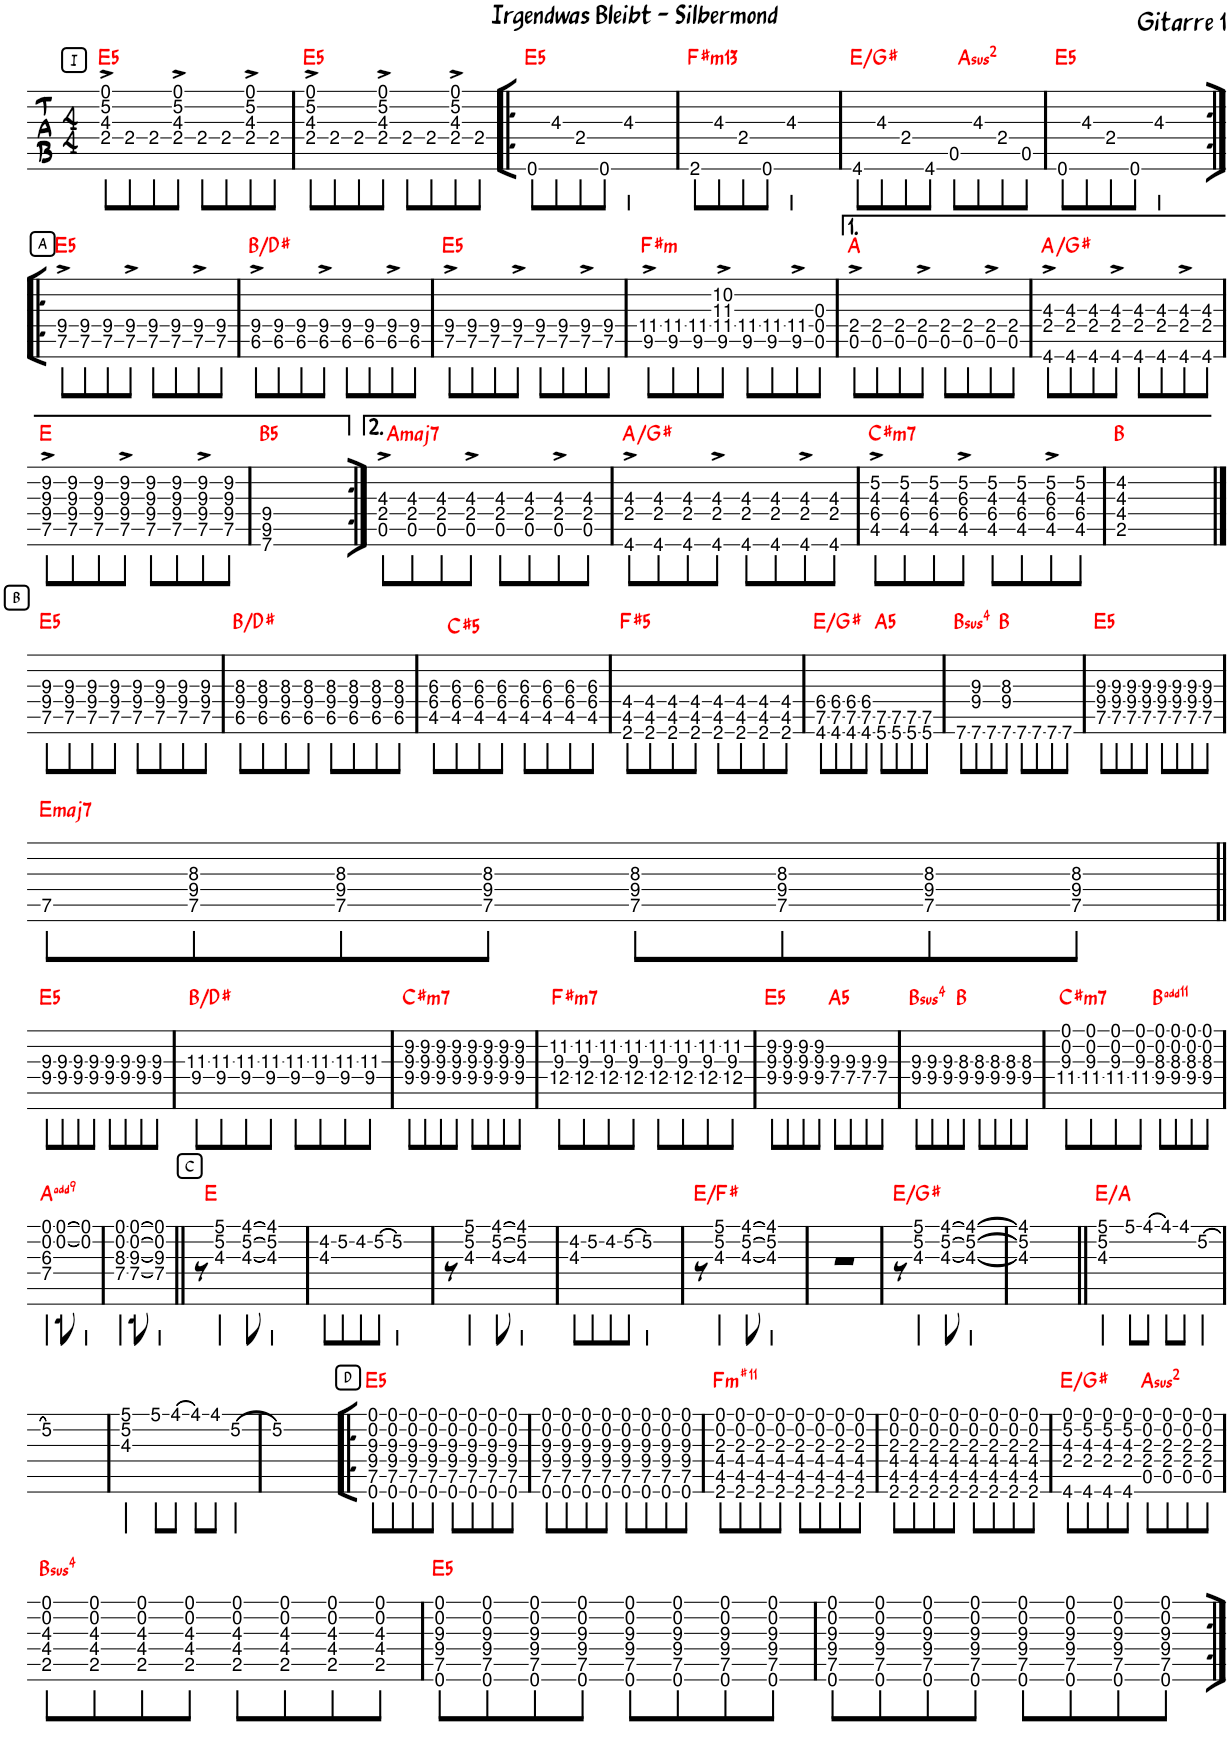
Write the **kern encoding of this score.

**kern	**harte
*part1	*part1
*staff1	*
*I"Elektrische Gitarre	*
*I'E-Git.	*
*stria6	*
*	*
*k[]	*
*M4/4	*
!!LO:REH:place=s1:a:B:rj:fs=7:t=I
=1	=1
!	!LO:H:kt=5
8E\^ 8B\^ 8e\^ 8e\^L	E:(1,5)
8E\	.
8E\	.
8E\^ 8B\^ 8e\^ 8e\^J	.
8E\L	.
8E\	.
8E\^ 8B\^ 8e\^ 8e\^	.
8E\J	.
=2	=2
!	!LO:H:kt=5
8E\^ 8B\^ 8e\^ 8e\^L	E:(1,5)
8E\	.
8E\	.
8E\^ 8B\^ 8e\^ 8e\^J	.
8E\L	.
8E\	.
8E\^ 8B\^ 8e\^ 8e\^	.
8E\J	.
=3!|:	=3!|:
!	!LO:H:kt=5
8EE\L	E:(1,5)
8B\	.
8E\	.
8EE\J	.
2B\	.
=4	=4
!	!LO:H:kt=m13
8FF#\L	F#:min9(11,13)
8B\	.
8E\	.
8EE\J	.
2B\	.
=5	=5
8GG#\L	E:maj/3
8B\	.
8E\	.
8AA-\J	.
!	!LO:H:kt=2
8AA\L	A:(1,2,5)
8B\	.
8E\	.
8AA\J	.
=6	=6
!	!LO:H:kt=5
8EE\L	E:(1,5)
8B\	.
8E\	.
8EE\J	.
2B\	.
!!LO:LB:g=z
!!LO:REH:place=s1:a:B:rj:fs=7:t=A
=7:|!|:	=7:|!|:
!	!LO:H:kt=5
8E\^ 8B\^L	E:(1,5)
8E\ 8B\	.
8E\ 8B\	.
8E\^ 8B\^J	.
8E\ 8B\L	.
8E\ 8B\	.
8E\^ 8B\^	.
8E\ 8B\J	.
=8	=8
8E-\^ 8B\^L	B:maj/3
8E-\ 8B\	.
8E-\ 8B\	.
8E-\^ 8B\^J	.
8E-\ 8B\L	.
8E-\ 8B\	.
8E-\^ 8B\^	.
8E-\ 8B\J	.
=9	=9
!	!LO:H:kt=5
8E\^ 8B\^L	E:(1,5)
8E\ 8B\	.
8E\ 8B\	.
8E\^ 8B\^J	.
8E\ 8B\L	.
8E\ 8B\	.
8E\^ 8B\^	.
8E\ 8B\J	.
=10	=10
!	!LO:H:kt=m
8F#\^ 8c#\^L	F#:min
8F#\ 8c#\	.
8F#\ 8c#\	.
8F#\^ 8c#\^ 8f#\^ 8a\^J	.
8F#\ 8c#\L	.
8F#\ 8c#\	.
8F#\^ 8c#\^	.
8AA\ 8D\ 8G\J	.
=11	=11
8AA\^ 8E\^L	A:maj
8AA\ 8E\	.
8AA\ 8E\	.
8AA\^ 8E\^J	.
8AA\ 8E\L	.
8AA\ 8E\	.
8AA\^ 8E\^	.
8AA\ 8E\J	.
=12	=12
8GG#\^ 8E\^ 8B\^L	A:maj/7
8GG#\ 8E\ 8B\	.
8GG#\ 8E\ 8B\	.
8GG#\^ 8E\^ 8B\^J	.
8GG#\ 8E\ 8B\L	.
8GG#\ 8E\ 8B\	.
8GG#\^ 8E\^ 8B\^	.
8GG#\ 8E\ 8B\J	.
!!LO:LB:g=z
=13	=13
8E\^ 8B\^ 8e\^ 8g#\^L	E:maj
8E\ 8B\ 8e\ 8g#\	.
8E\ 8B\ 8e\ 8g#\	.
8E\^ 8B\^ 8e\^ 8g#\^J	.
8E\ 8B\ 8e\ 8g#\L	.
8E\ 8B\ 8e\ 8g#\	.
8E\^ 8B\^ 8e\^ 8g#\^	.
8E\ 8B\ 8e\ 8g#\J	.
=14	=14
!	!LO:H:kt=5
1BB 1F# 1B	B:(1,5)
=15:|!	=15:|!
!	!LO:H:kt=maj7
8AA\^ 8E\^ 8B\^L	A:maj7
8AA\ 8E\ 8B\	.
8AA\ 8E\ 8B\	.
8AA\^ 8E\^ 8B\^J	.
8AA\ 8E\ 8B\L	.
8AA\ 8E\ 8B\	.
8AA\^ 8E\^ 8B\^	.
8AA\ 8E\ 8B\J	.
=16	=16
8GG#\^ 8E\^ 8B\^L	A:maj/7
8GG#\ 8E\ 8B\	.
8GG#\ 8E\ 8B\	.
8GG#\^ 8E\^ 8B\^J	.
8GG#\ 8E\ 8B\L	.
8GG#\ 8E\ 8B\	.
8GG#\^ 8E\^ 8B\^	.
8GG#\ 8E\ 8B\J	.
=17	=17
!	!LO:H:kt=m7
8D-\^ 8A-\^ 8B\^ 8e\^L	C#:min7
8D-\ 8A-\ 8B\ 8e\	.
8D-\ 8G#\ 8B\ 8e\	.
8D-\^ 8A-\^ 8d-\^ 8e\^J	.
8D-\ 8A-\ 8B\ 8e\L	.
8D-\ 8A-\ 8B\ 8e\	.
8D-\^ 8A-\^ 8d-\^ 8e\^	.
8D-\ 8A-\ 8B\ 8e\J	.
=18	=18
1BB 1F# 1B 1e-	B:maj
!!LO:LB:g=z
!!LO:REH:place=s1:a:B:rj:fs=7:t=B
==19	==19
!	!LO:H:kt=5
8E\ 8B\ 8e\L	E:(1,5)
8E\ 8B\ 8e\	.
8E\ 8B\ 8e\	.
8E\ 8B\ 8e\J	.
8E\ 8B\ 8e\L	.
8E\ 8B\ 8e\	.
8E\ 8B\ 8e\	.
8E\ 8B\ 8e\J	.
=20	=20
8E-\ 8B\ 8e-\L	B:maj/3
8E-\ 8B\ 8e-\	.
8E-\ 8B\ 8e-\	.
8E-\ 8B\ 8e-\J	.
8E-\ 8B\ 8e-\L	.
8E-\ 8B\ 8e-\	.
8E-\ 8B\ 8e-\	.
8E-\ 8B\ 8e-\J	.
=21	=21
!	!LO:H:kt=5
8D-\ 8A-\ 8c#\L	C#:(1,5)
8D-\ 8A-\ 8c#\	.
8D-\ 8A-\ 8c#\	.
8D-\ 8A-\ 8c#\J	.
8D-\ 8A-\ 8c#\L	.
8D-\ 8A-\ 8c#\	.
8D-\ 8A-\ 8c#\	.
8D-\ 8A-\ 8c#\J	.
=22	=22
!	!LO:H:kt=5
8GG-\ 8D-\ 8G-\L	F#:(1,5)
8GG-\ 8D-\ 8G-\	.
8GG-\ 8D-\ 8G-\	.
8GG-\ 8D-\ 8G-\J	.
8GG-\ 8D-\ 8G-\L	.
8GG-\ 8D-\ 8G-\	.
8GG-\ 8D-\ 8G-\	.
8GG-\ 8D-\ 8F#\J	.
=23	=23
8GG#\ 8E\ 8G#\L	E:maj/3
8GG#\ 8E\ 8G#\	.
8GG#\ 8E\ 8G#\	.
8GG#\ 8E\ 8G#\J	.
!	!LO:H:kt=5
8AA\ 8E\L	A:(1,5)
8AA\ 8E\	.
8AA\ 8E\	.
8AA\ 8E\J	.
=24	=24
!	!LO:H:kt=4
8BB\L	B:sus4
8BB\ 8B\ 8e\	.
8BB\	.
8BB\ 8B\ 8e-\J	B:maj
8BB\L	.
8BB\	.
8BB\	.
8BB\J	.
=25	=25
!	!LO:H:kt=5
8E\ 8B\ 8e\L	E:(1,5)
8E\ 8B\ 8e\	.
8E\ 8B\ 8e\	.
8E\ 8B\ 8e\J	.
8E\ 8B\ 8e\L	.
8E\ 8B\ 8e\	.
8E\ 8B\ 8e\	.
8E\ 8B\ 8e\J	.
!!LO:LB:g=z
=26	=26
!	!LO:H:kt=maj7
8E\L	E:maj7
8E\ 8B\ 8e-\	.
8E\ 8B\ 8e-\	.
8E\ 8B\ 8e-\J	.
8E\ 8B\ 8e-\L	.
8E\ 8B\ 8e-\	.
8E\ 8B\ 8e-\	.
8E\ 8B\ 8e-\J	.
!!LO:LB:g=z
=27||	=27||
!	!LO:H:kt=5
8B\ 8e\L	E:(1,5)
8B\ 8e\	.
8B\ 8e\	.
8B\ 8e\J	.
8B\ 8e\L	.
8B\ 8e\	.
8B\ 8e\	.
8B\ 8e\J	.
=28	=28
8B\ 8f#\L	B:maj/3
8B\ 8f#\	.
8B\ 8f#\	.
8B\ 8f#\J	.
8B\ 8f#\L	.
8B\ 8f#\	.
8B\ 8f#\	.
8B\ 8f#\J	.
=29	=29
!	!LO:H:kt=m7
8B\ 8e\ 8g#\L	C#:min7
8B\ 8e\ 8g#\	.
8B\ 8e\ 8g#\	.
8B\ 8e\ 8g#\J	.
8B\ 8e\ 8g#\L	.
8B\ 8e\ 8g#\	.
8B\ 8e\ 8g#\	.
8B\ 8e\ 8g#\J	.
=30	=30
!	!LO:H:kt=m7
8d\ 8e\ 8b-\L	F#:min7
8d\ 8e\ 8b-\	.
8d\ 8e\ 8b-\	.
8d\ 8e\ 8b-\J	.
8d\ 8e\ 8b-\L	.
8d\ 8e\ 8b-\	.
8d\ 8e\ 8b-\	.
8d\ 8e\ 8b-\J	.
=31	=31
!	!LO:H:kt=5
8B\ 8e\ 8g#\L	E:(1,5)
8B\ 8e\ 8g#\	.
8B\ 8e\ 8g#\	.
8B\ 8e\ 8g#\J	.
!	!LO:H:kt=5
8A\ 8e\L	A:(1,5)
8A\ 8e\	.
8A\ 8e\	.
8A\ 8e\J	.
=32	=32
!	!LO:H:kt=4
8B\ 8e\L	B:sus4
8B\ 8e\	.
8B\ 8e\	.
8B\ 8e-\J	B:maj
8B\ 8e-\L	.
8B\ 8e-\	.
8B\ 8e-\	.
8B\ 8e-\J	.
=33	=33
!	!LO:H:kt=m7
8c#\ 8e\ 8B\ 8e\L	C#:min7
8c#\ 8e\ 8B\ 8e\	.
8c#\ 8e\ 8B\ 8e\	.
8c#\ 8e\ 8B\ 8e\J	.
8B\ 8e-\ 8B\ 8e\L	B:maj(11)
8B\ 8e-\ 8B\ 8e\	.
8B\ 8e-\ 8B\ 8e\	.
8B\ 8e-\ 8B\ 8e\J	.
!!LO:LB:g=z
=34	=34
4.A\ 4.c#\ 4.B\ 4.e\	A:maj(9)
[8B\ [8e\	.
2B\] 2e\]	.
=35	=35
4.A\ 4.e-\ 4.B\ 4.e\	.
[8A\ [8e\ [8B\ [8e\	.
2A\] 2e\] 2B\] 2e\]	.
!!LO:REH:place=s1:a:B:rj:fs=7:t=C
=36||	=36||
8r	E:maj
4B\ 4e\ 4a\	.
[8B\ [8e\ [8g#\	.
2B\] 2e\] 2g#\]	.
=37	=37
8B\ 8e-\L	.
8e\	.
8e-\	.
[8e\J	.
2e\]	.
=38	=38
8r	.
4B\ 4e\ 4a\	.
[8B\ [8e\ [8g#\	.
2B\] 2e\] 2g#\]	.
=39	=39
8B\ 8e-\L	.
8e\	.
8e-\	.
[8e\J	.
2e\]	.
=40	=40
8r	E:maj/2
4B\ 4e\ 4a\	.
[8B\ [8e\ [8g#\	.
2B\] 2e\] 2g#\]	.
=41	=41
1r	.
=42	=42
8r	E:maj/3
4B\ 4e\ 4a\	.
[8B\ [8e\ [8g#\	.
2B\_ 2e\_ 2g#\_	.
=43	=43
1B] 1e] 1g#]	.
=44||	=44||
4B\ 4e\ 4a\	E:maj/4
8a\L	.
[8g#\J	.
8g#\L]	.
8g#\J	.
[4e\	.
!!LO:LB:g=z
=45	=45
1e]	.
=46	=46
4B\ 4e\ 4a\	.
8a\L	.
[8g#\J	.
8g#\L]	.
8g#\J	.
[4e\	.
=47	=47
1e]	.
!!LO:REH:place=s1:a:B:rj:fs=7:t=D
=48!|:	=48!|:
!	!LO:H:kt=5
8EE\ 8E\ 8B\ 8e\ 8B\ 8e\L	E:(1,5)
8EE\ 8E\ 8B\ 8e\ 8B\ 8e\	.
8EE\ 8E\ 8B\ 8e\ 8B\ 8e\	.
8EE\ 8E\ 8B\ 8e\ 8B\ 8e\J	.
8EE\ 8E\ 8B\ 8e\ 8B\ 8e\L	.
8EE\ 8E\ 8B\ 8e\ 8B\ 8e\	.
8EE\ 8E\ 8B\ 8e\ 8B\ 8e\	.
8EE\ 8E\ 8B\ 8e\ 8B\ 8e\J	.
=49	=49
8EE\ 8E\ 8B\ 8e\ 8B\ 8e\L	.
8EE\ 8E\ 8B\ 8e\ 8B\ 8e\	.
8EE\ 8E\ 8B\ 8e\ 8B\ 8e\	.
8EE\ 8E\ 8B\ 8e\ 8B\ 8e\J	.
8EE\ 8E\ 8B\ 8e\ 8B\ 8e\L	.
8EE\ 8E\ 8B\ 8e\ 8B\ 8e\	.
8EE\ 8E\ 8B\ 8e\ 8B\ 8e\	.
8EE\ 8E\ 8B\ 8e\ 8B\ 8e\J	.
=50	=50
!	!LO:H:kt=m
8FF#\ 8C#\ 8F#\ 8A\ 8B\ 8e\L	F:min(#11)
8FF#\ 8C#\ 8F#\ 8A\ 8B\ 8e\	.
8FF#\ 8C#\ 8F#\ 8A\ 8B\ 8e\	.
8FF#\ 8C#\ 8F#\ 8A\ 8B\ 8e\J	.
8FF#\ 8C#\ 8F#\ 8A\ 8B\ 8e\L	.
8FF#\ 8C#\ 8F#\ 8A\ 8B\ 8e\	.
8FF#\ 8C#\ 8F#\ 8A\ 8B\ 8e\	.
8FF#\ 8C#\ 8F#\ 8A\ 8B\ 8e\J	.
=51	=51
8FF#\ 8C#\ 8F#\ 8A\ 8B\ 8e\L	.
8FF#\ 8C#\ 8F#\ 8A\ 8B\ 8e\	.
8FF#\ 8C#\ 8F#\ 8A\ 8B\ 8e\	.
8FF#\ 8C#\ 8F#\ 8A\ 8B\ 8e\J	.
8FF#\ 8C#\ 8F#\ 8A\ 8B\ 8e\L	.
8FF#\ 8C#\ 8F#\ 8A\ 8B\ 8e\	.
8FF#\ 8C#\ 8F#\ 8A\ 8B\ 8e\	.
8FF#\ 8C#\ 8F#\ 8A\ 8B\ 8e\J	.
=52	=52
8GG#\ 8E\ 8B\ 8e\ 8e\L	E:maj/3
8GG#\ 8E\ 8B\ 8e\ 8e\	.
8GG#\ 8E\ 8B\ 8e\ 8e\	.
8GG#\ 8E\ 8B\ 8e\ 8e\J	.
!	!LO:H:kt=2
8AA\ 8E\ 8A\ 8B\ 8e\L	A:(1,2,5)
8AA\ 8E\ 8A\ 8B\ 8e\	.
8AA\ 8E\ 8A\ 8B\ 8e\	.
8AA\ 8E\ 8A\ 8B\ 8e\J	.
!!LO:LB:g=z
=53	=53
!	!LO:H:kt=4
8BB\ 8F#\ 8B\ 8B\ 8e\L	B:sus4
8BB\ 8F#\ 8B\ 8B\ 8e\	.
8BB\ 8F#\ 8B\ 8B\ 8e\	.
8BB\ 8F#\ 8B\ 8B\ 8e\J	.
8BB\ 8F#\ 8B\ 8B\ 8e\L	.
8BB\ 8F#\ 8B\ 8B\ 8e\	.
8BB\ 8F#\ 8B\ 8B\ 8e\	.
8BB\ 8F#\ 8B\ 8B\ 8e\J	.
=54	=54
!	!LO:H:kt=5
8EE\ 8E\ 8B\ 8e\ 8B\ 8e\L	E:(1,5)
8EE\ 8E\ 8B\ 8e\ 8B\ 8e\	.
8EE\ 8E\ 8B\ 8e\ 8B\ 8e\	.
8EE\ 8E\ 8B\ 8e\ 8B\ 8e\J	.
8EE\ 8E\ 8B\ 8e\ 8B\ 8e\L	.
8EE\ 8E\ 8B\ 8e\ 8B\ 8e\	.
8EE\ 8E\ 8B\ 8e\ 8B\ 8e\	.
8EE\ 8E\ 8B\ 8e\ 8B\ 8e\J	.
=55	=55
8EE\ 8E\ 8B\ 8e\ 8B\ 8e\L	.
8EE\ 8E\ 8B\ 8e\ 8B\ 8e\	.
8EE\ 8E\ 8B\ 8e\ 8B\ 8e\	.
8EE\ 8E\ 8B\ 8e\ 8B\ 8e\J	.
8EE\ 8E\ 8B\ 8e\ 8B\ 8e\L	.
8EE\ 8E\ 8B\ 8e\ 8B\ 8e\	.
8EE\ 8E\ 8B\ 8e\ 8B\ 8e\	.
8EE\ 8E\ 8B\ 8e\ 8B\ 8e\J	.
=:|!	=:|!
*-	*-
